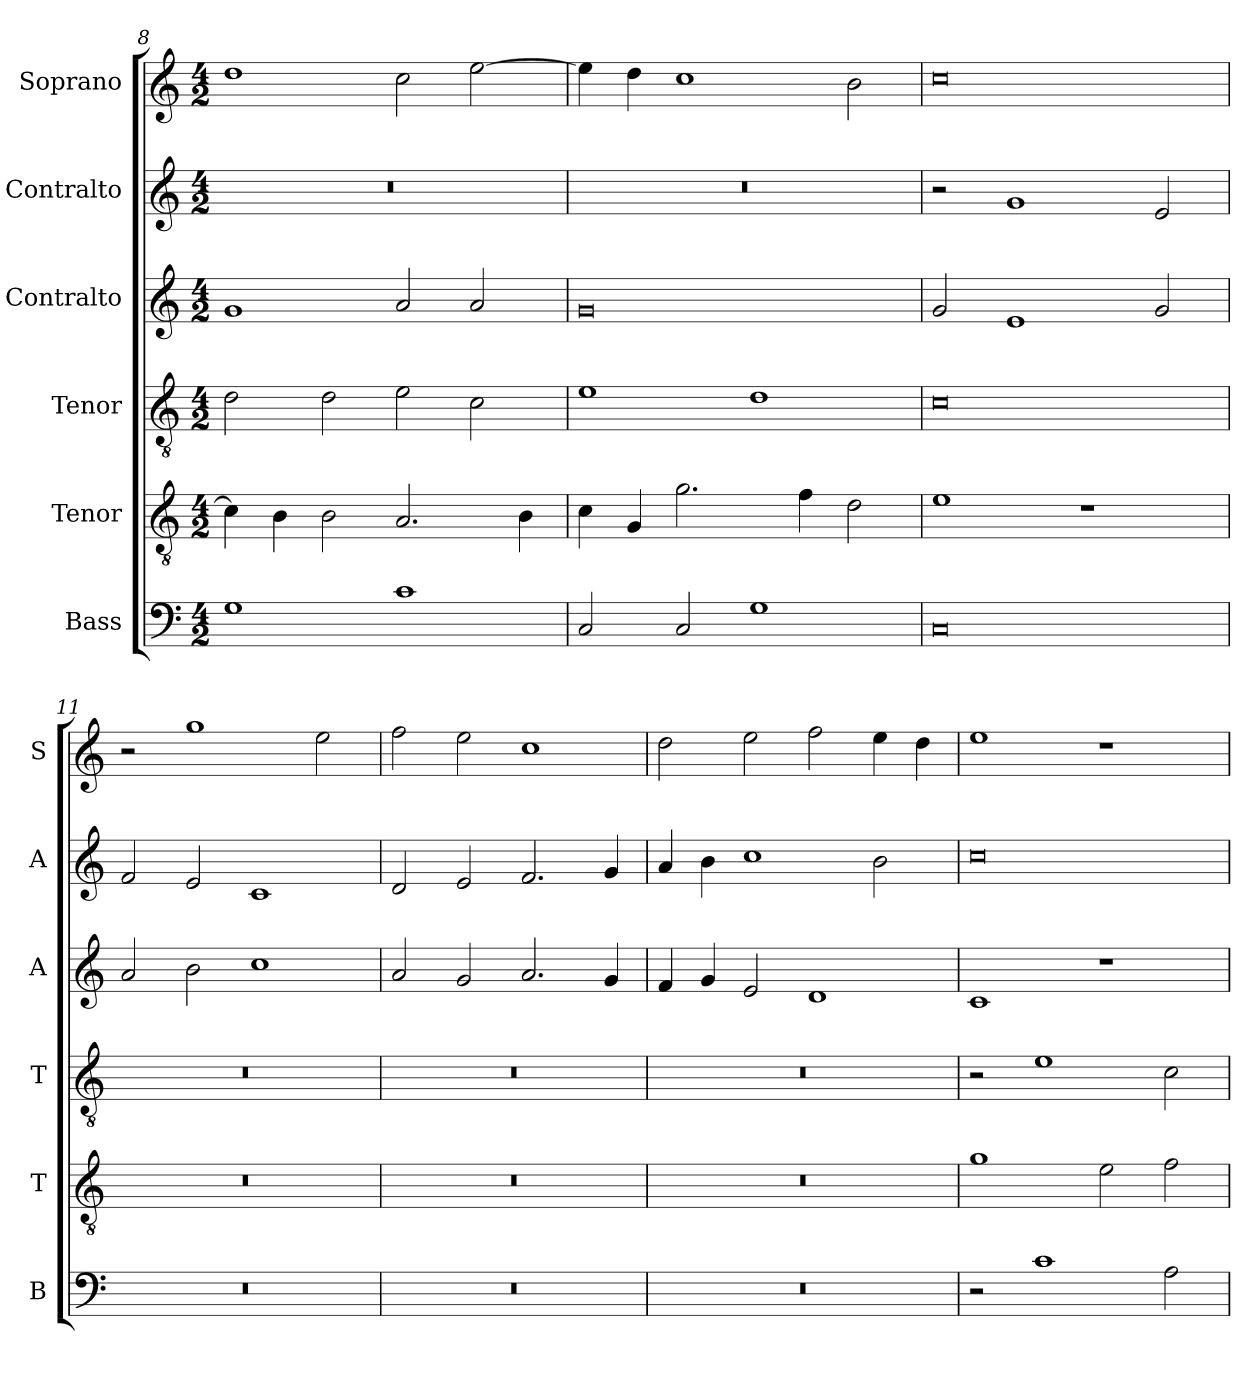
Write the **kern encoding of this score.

**kern	**kern	**kern	**kern	**kern	**kern
*part6	*part5	*part4	*part3	*part2	*part1
*staff6	*staff5	*staff4	*staff3	*staff2	*staff1
*I"Bass	*I"Tenor	*I"Tenor	*I"Contralto	*I"Contralto	*I"Soprano
*I'B	*I'T	*I'T	*I'A	*I'A	*I'S
*clefF4	*clefGv2	*clefGv2	*clefG2	*clefG2	*clefG2
*k[]	*k[]	*k[]	*k[]	*k[]	*k[]
*G:mix	*G:mix	*G:mix	*G:mix	*G:mix	*G:mix
*M4/2	*M4/2	*M4/2	*M4/2	*M4/2	*M4/2
=8	=8	=8	=8	=8	=8
1G	4c]	2d	1g	0r	1dd
.	4B	.	.	.	.
.	2B	2d	.	.	.
1c	2.A	2e	2a	.	2cc
.	.	2c	2a	.	[2ee
.	4B	.	.	.	.
=9	=9	=9	=9	=9	=9
2C	4c	1e	0g	0r	4ee]
.	4G	.	.	.	4dd
2C	2.g	.	.	.	1cc
1G	.	1d	.	.	.
.	4f	.	.	.	.
.	2d	.	.	.	2b
=10	=10	=10	=10	=10	=10
0C	1e	0c	2g	2r	0cc
.	.	.	1e	1g	.
.	1r	.	.	.	.
.	.	.	2g	2e	.
=11	=11	=11	=11	=11	=11
0r	0r	0r	2a	2f	2r
.	.	.	2b	2e	1gg
.	.	.	1cc	1c	.
.	.	.	.	.	2ee
=12	=12	=12	=12	=12	=12
0r	0r	0r	2a	2d	2ff
.	.	.	2g	2e	2ee
.	.	.	2.a	2.f	1cc
.	.	.	4g	4g	.
=13	=13	=13	=13	=13	=13
0r	0r	0r	4f	4a	2dd
.	.	.	4g	4b	.
.	.	.	2e	1cc	2ee
.	.	.	1d	.	2ff
.	.	.	.	2b	4ee
.	.	.	.	.	4dd
=14	=14	=14	=14	=14	=14
2r	1g	2r	1c	0cc	1ee
1c	.	1e	.	.	.
.	2e	.	1r	.	1r
2A	2f	2c	.	.	.
=	=	=	=	=	=
*-	*-	*-	*-	*-	*-
